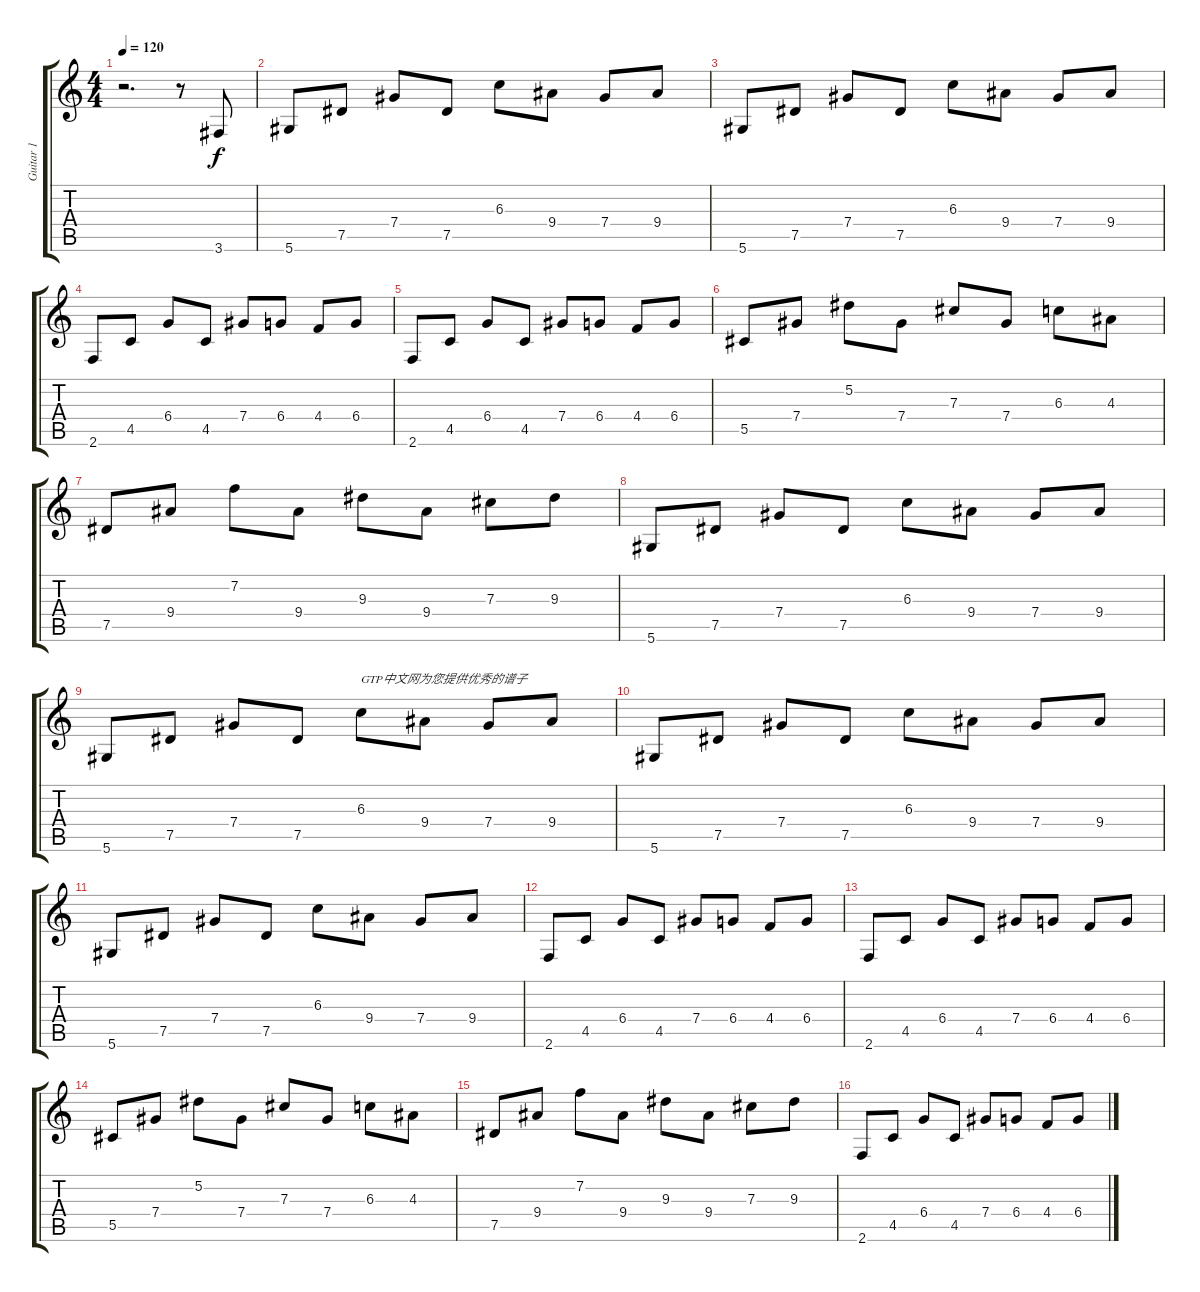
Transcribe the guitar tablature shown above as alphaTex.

\track ("Guitar 1" "Guitar 1") {instrument electricguitarmuted}
\staff {score tabs}
\tuning (Eb4 Bb3 Gb3 Db3 Ab2 Eb2) {hide}
\ts (4 4)
\tempo 120
\clef g2
\ks c
r.2{d dy f instrument electricguitarmuted} r.8 3.6.8 |
5.6.8 7.5.8 7.4.8 7.5.8 6.3.8 9.4.8 7.4.8 9.4.8 |
5.6.8 7.5.8 7.4.8 7.5.8 6.3.8 9.4.8 7.4.8 9.4.8 |
2.6.8 4.5.8 6.4.8 4.5.8 7.4.8 6.4.8 4.4.8 6.4.8 |
2.6.8 4.5.8 6.4.8 4.5.8 7.4.8 6.4.8 4.4.8 6.4.8 |
5.5.8 7.4.8 5.2.8 7.4.8 7.3.8 7.4.8 6.3.8 4.3.8 |
7.5.8 9.4.8 7.2.8 9.4.8 9.3.8 9.4.8 7.3.8 9.3.8 |
5.6.8 7.5.8 7.4.8 7.5.8 6.3.8 9.4.8 7.4.8 9.4.8 |
5.6.8 7.5.8 7.4.8 7.5.8 6.3.8{txt "GTP中文网为您提供优秀的谱子"} 9.4.8 7.4.8 9.4.8 |
5.6.8 7.5.8 7.4.8 7.5.8 6.3.8 9.4.8 7.4.8 9.4.8 |
5.6.8 7.5.8 7.4.8 7.5.8 6.3.8 9.4.8 7.4.8 9.4.8 |
2.6.8 4.5.8 6.4.8 4.5.8 7.4.8 6.4.8 4.4.8 6.4.8 |
2.6.8 4.5.8 6.4.8 4.5.8 7.4.8 6.4.8 4.4.8 6.4.8 |
5.5.8 7.4.8 5.2.8 7.4.8 7.3.8 7.4.8 6.3.8 4.3.8 |
7.5.8 9.4.8 7.2.8 9.4.8 9.3.8 9.4.8 7.3.8 9.3.8 |
2.6.8 4.5.8 6.4.8 4.5.8 7.4.8 6.4.8 4.4.8 6.4.8
